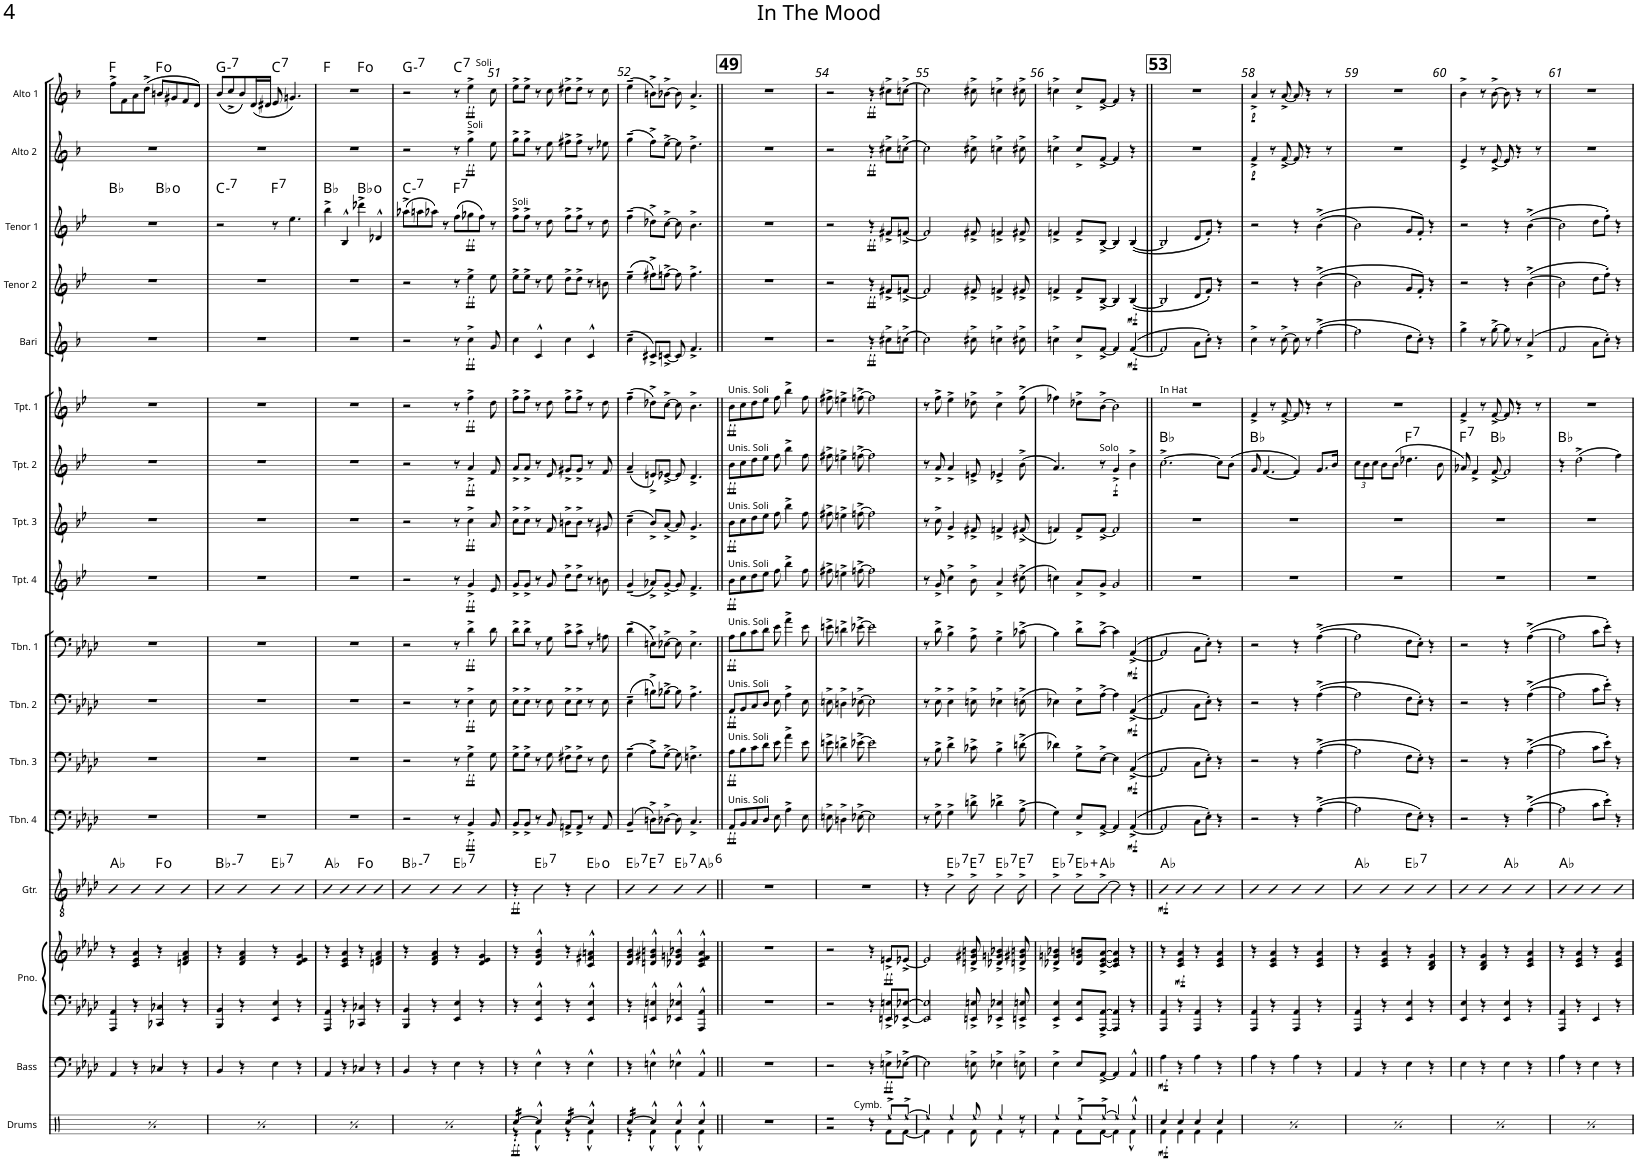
**kern	**dynam	**kern	**dynam	**kern	**kern	**dynam	**kern	**dynam	**harte	**kern	**dynam	**kern	**dynam	**kern	**dynam	**kern	**dynam	**kern	**dynam	**kern	**dynam	**kern	**dynam	**harte	**kern	**dynam	**kern	**dynam	**kern	**dynam	**kern	**dynam	**harte	**kern	**dynam	**kern	**dynam	**harte
*part17	*part17	*part16	*part16	*part15	*part15	*part15	*part14	*part14	*part14	*part13	*part13	*part12	*part12	*part11	*part11	*part10	*part10	*part9	*part9	*part8	*part8	*part7	*part7	*part7	*part6	*part6	*part5	*part5	*part4	*part4	*part3	*part3	*part3	*part2	*part2	*part1	*part1	*part1
*staff18	*staff18	*staff17	*staff17	*staff16	*staff15	*staff15/16	*staff14	*staff14	*	*staff13	*staff13	*staff12	*staff12	*staff11	*staff11	*staff10	*staff10	*staff9	*staff9	*staff8	*staff8	*staff7	*staff7	*	*staff6	*staff6	*staff5	*staff5	*staff4	*staff4	*staff3	*staff3	*	*staff2	*staff2	*staff1	*staff1	*
*I"Drums	*	*I"Bass	*	*I"Piano	*	*	*I"Guitar	*	*	*I"Trombone 4	*	*I"Trombone 3	*	*I"Trombone 2	*	*I"Trombone 1	*	*I"Trumpet 4	*	*I"Trumpet 3	*	*I"Trumpet 2	*	*	*I"Trumpet 1	*	*I"Bari Sax	*	*I"Tenor Sax 2	*	*I"Tenor Sax 1	*	*	*I"Alto Sax 2	*	*I"Alto Sax 1	*	*
*I'Drums	*	*I'Bass	*	*I'Pno.	*	*	*I'Gtr.	*	*	*I'Tbn. 4	*	*I'Tbn. 3	*	*I'Tbn. 2	*	*I'Tbn. 1	*	*I'Tpt. 4	*	*I'Tpt. 3	*	*I'Tpt. 2	*	*	*I'Tpt. 1	*	*I'Bari	*	*I'Tenor 2	*	*I'Tenor 1	*	*	*I'Alto 2	*	*I'Alto 1	*	*
!!LO:PB:g=z
*clefX	*	*clefF4	*	*clefF4	*clefG2	*	*clefGv2	*	*	*clefF4	*	*clefF4	*	*clefF4	*	*clefF4	*	*clefG2	*	*clefG2	*	*clefG2	*	*	*clefG2	*	*clefG2	*	*clefG2	*	*clefG2	*	*	*clefG2	*	*clefG2	*	*
*	*	*Trd7c12	*	*	*	*	*	*	*	*	*	*	*	*	*	*	*	*Trd1c2	*	*Trd1c2	*	*Trd1c2	*	*	*Trd1c2	*	*Trd12c21	*	*Trd8c14	*	*Trd8c14	*	*	*Trd5c9	*	*Trd5c9	*	*
*k[]	*	*k[b-e-a-d-]	*	*k[b-e-a-d-]	*k[b-e-a-d-]	*	*k[b-e-a-d-]	*	*	*k[b-e-a-d-]	*	*k[b-e-a-d-]	*	*k[b-e-a-d-]	*	*k[b-e-a-d-]	*	*k[b-e-]	*	*k[b-e-]	*	*k[b-e-]	*	*	*k[b-e-]	*	*k[b-]	*	*k[b-e-]	*	*k[b-e-]	*	*	*k[b-]	*	*k[b-]	*	*
*M2/2	*	*M2/2	*	*M2/2	*M2/2	*	*M2/2	*	*	*M2/2	*	*M2/2	*	*M2/2	*	*M2/2	*	*M2/2	*	*M2/2	*	*M2/2	*	*	*M2/2	*	*M2/2	*	*M2/2	*	*M2/2	*	*	*M2/2	*	*M2/2	*	*
*met(c|)	*	*met(c|)	*	*met(c|)	*met(c|)	*	*met(c|)	*	*	*met(c|)	*	*met(c|)	*	*met(c|)	*	*met(c|)	*	*met(c|)	*	*met(c|)	*	*met(c|)	*	*	*met(c|)	*	*met(c|)	*	*met(c|)	*	*met(c|)	*	*	*met(c|)	*	*met(c|)	*	*
=47	=47	=47	=47	=47	=47	=47	=47	=47	=47	=47	=47	=47	=47	=47	=47	=47	=47	=47	=47	=47	=47	=47	=47	=47	=47	=47	=47	=47	=47	=47	=47	=47	=47	=47	=47	=47	=47	=47
*^	*	*	*	*	*	*	*	*	*	*	*	*	*	*	*	*	*	*	*	*	*	*	*	*	*	*	*	*	*	*	*^	*	*	*	*	*	*	*
4Rcc/	4Rf\	.	4AA-/	.	4AAA-/ 4AA-/	4r	.	4B-	.	Ab:maj	1r	.	1r	.	1r	.	1r	.	1r	.	1r	.	1r	.	.	1r	.	1r	.	1r	.	1r	2ryy	.	Bb:maj	1r	.	8ff^\L	.	F:maj
.	.	.	.	.	.	.	.	.	.	.	.	.	.	.	.	.	.	.	.	.	.	.	.	.	.	.	.	.	.	.	.	.	.	.	.	.	.	8f\	.	.
4Rcc/	4Rf\	.	4r	.	4r	4c/ 4e-/ 4a-/	.	4B-	.	.	.	.	.	.	.	.	.	.	.	.	.	.	.	.	.	.	.	.	.	.	.	.	.	.	.	.	.	8a\	.	.
.	.	.	.	.	.	.	.	.	.	.	.	.	.	.	.	.	.	.	.	.	.	.	.	.	.	.	.	.	.	.	.	.	.	.	.	.	.	(8dd^\J	.	.
4Rcc/	4Rf\	.	4C-X/	.	4CC-X/ 4C-X/	4r	.	4B-	.	F:dim	.	.	.	.	.	.	.	.	.	.	.	.	.	.	.	.	.	.	.	.	.	.	2ryy	.	Bb:dim	.	.	8bn/L	.	F:dim
.	.	.	.	.	.	.	.	.	.	.	.	.	.	.	.	.	.	.	.	.	.	.	.	.	.	.	.	.	.	.	.	.	.	.	.	.	.	8g#X/	.	.
4Rcc/	4Rf\	.	4r	.	4r	4dn/ 4f/ 4a-/	.	4B-	.	.	.	.	.	.	.	.	.	.	.	.	.	.	.	.	.	.	.	.	.	.	.	.	.	.	.	.	.	8f/	.	.
.	.	.	.	.	.	.	.	.	.	.	.	.	.	.	.	.	.	.	.	.	.	.	.	.	.	.	.	.	.	.	.	.	.	.	.	.	.	8d/J)	.	.
=48	=48	=48	=48	=48	=48	=48	=48	=48	=48	=48	=48	=48	=48	=48	=48	=48	=48	=48	=48	=48	=48	=48	=48	=48	=48	=48	=48	=48	=48	=48	=48	=48	=48	=48	=48	=48	=48	=48	=48	=48
!	!	!	!	!	!	!	!	!	!	!LO:H:kt=7	!	!	!	!	!	!	!	!	!	!	!	!	!	!	!	!	!	!	!	!	!	!	!	!	!LO:H:kt=7	!	!	!	!	!LO:H:kt=7
*	*	*	*	*	*	*	*	*	*	*	*	*	*	*	*	*	*	*	*	*	*	*	*	*	*	*	*	*	*	*	*	*v	*v	*	*	*	*	*	*	*
4Rcc/	4Rf\	.	4BB-/	.	4BBB-/ 4BB-/	4r	.	4B-	.	Bb:min7	1r	.	1r	.	1r	.	1r	.	1r	.	1r	.	1r	.	.	1r	.	1r	.	1r	.	2r	.	C:min7	1r	.	(8b-/L	.	G:min7
.	.	.	.	.	.	.	.	.	.	.	.	.	.	.	.	.	.	.	.	.	.	.	.	.	.	.	.	.	.	.	.	.	.	.	.	.	8cc^/	.	.
4Rcc/	4Rf\	.	4r	.	4r	4d-/ 4f/ 4a-/	.	4B-	.	.	.	.	.	.	.	.	.	.	.	.	.	.	.	.	.	.	.	.	.	.	.	.	.	.	.	.	8b-/)	.	.
.	.	.	.	.	.	.	.	.	.	.	.	.	.	.	.	.	.	.	.	.	.	.	.	.	.	.	.	.	.	.	.	.	.	.	.	.	(16d/L	.	.
.	.	.	.	.	.	.	.	.	.	.	.	.	.	.	.	.	.	.	.	.	.	.	.	.	.	.	.	.	.	.	.	.	.	.	.	.	16d#X/JJ	.	.
!	!	!	!	!	!	!	!	!	!	!LO:H:kt=7	!	!	!	!	!	!	!	!	!	!	!	!	!	!	!	!	!	!	!	!	!	!	!	!LO:H:kt=7	!	!	!	!	!LO:H:kt=7
4Rcc/	4Rf\	.	4E-\	.	4EE-/ 4E-/	4r	.	4B-	.	Eb:7	.	.	.	.	.	.	.	.	.	.	.	.	.	.	.	.	.	.	.	.	.	8r	.	F:7	.	.	8e/	.	C:7
.	.	.	.	.	.	.	.	.	.	.	.	.	.	.	.	.	.	.	.	.	.	.	.	.	.	.	.	.	.	.	.	4.ee-\	.	.	.	.	4.gn/)	.	.
4Rcc/	4Rf\	.	4r	.	4r	4d-/ 4e-/ 4g/	.	4B-	.	.	.	.	.	.	.	.	.	.	.	.	.	.	.	.	.	.	.	.	.	.	.	.	.	.	.	.	.	.	.
=49	=49	=49	=49	=49	=49	=49	=49	=49	=49	=49	=49	=49	=49	=49	=49	=49	=49	=49	=49	=49	=49	=49	=49	=49	=49	=49	=49	=49	=49	=49	=49	=49	=49	=49	=49	=49	=49	=49	=49
*	*	*	*	*	*	*	*	*	*	*	*	*	*	*	*	*	*	*	*	*	*	*	*	*	*	*	*	*	*	*	*	*	*	*	*	*	*^	*	*
4Rcc/	4Rf\	.	4AA-/	.	4AAA-/ 4AA-/	4r	.	4B-	.	Ab:maj	1r	.	1r	.	1r	.	1r	.	1r	.	1r	.	1r	.	.	1r	.	1r	.	1r	.	4bb-^\	.	Bb:maj	1r	.	1r	2ryy	.	F:maj
4Rcc/	4Rf\	.	4r	.	4r	4c/ 4e-/ 4a-/	.	4B-	.	.	.	.	.	.	.	.	.	.	.	.	.	.	.	.	.	.	.	.	.	.	.	4B-^^/	.	.	.	.	.	.	.	.
4Rcc/	4Rf\	.	4C-X/	.	4CC-X/ 4C-X/	4r	.	4B-	.	F:dim	.	.	.	.	.	.	.	.	.	.	.	.	.	.	.	.	.	.	.	.	.	4ddd-X^\	.	Bb:dim	.	.	.	2ryy	.	F:dim
4Rcc/	4Rf\	.	4r	.	4r	4dn/ 4f/ 4a-/	.	4B-	.	.	.	.	.	.	.	.	.	.	.	.	.	.	.	.	.	.	.	.	.	.	.	4d-X^^/	.	.	.	.	.	.	.	.
=50	=50	=50	=50	=50	=50	=50	=50	=50	=50	=50	=50	=50	=50	=50	=50	=50	=50	=50	=50	=50	=50	=50	=50	=50	=50	=50	=50	=50	=50	=50	=50	=50	=50	=50	=50	=50	=50	=50	=50	=50
!	!	!	!	!	!	!	!	!	!	!LO:H:kt=7	!	!	!	!	!	!	!	!	!	!	!	!	!	!	!	!	!	!	!	!	!	!	!	!LO:H:kt=7	!	!	!	!	!	!LO:H:kt=7
*	*	*	*	*	*	*	*	*	*	*	*	*	*	*	*	*	*	*	*	*	*	*	*	*	*	*	*	*	*	*	*	*	*	*	*	*	*v	*v	*	*
4Rcc/	4Rf\	.	4BB-/	.	4BBB-/ 4BB-/	4r	.	4B-	.	Bb:min7	2r	.	2r	.	2r	.	2r	.	2r	.	2r	.	2r	.	.	2r	.	2r	.	2r	.	(8aa-X^\L	.	C:min7	2r	.	2r	.	G:min7
.	.	.	.	.	.	.	.	.	.	.	.	.	.	.	.	.	.	.	.	.	.	.	.	.	.	.	.	.	.	.	.	8aan\	.	.	.	.	.	.	.
4Rcc/	4Rf\	.	4r	.	4r	4d-/ 4f/ 4a-/	.	4B-	.	.	.	.	.	.	.	.	.	.	.	.	.	.	.	.	.	.	.	.	.	.	.	8aa-X\J)	.	.	.	.	.	.	.
.	.	.	.	.	.	.	.	.	.	.	.	.	.	.	.	.	.	.	.	.	.	.	.	.	.	.	.	.	.	.	.	8r	.	.	.	.	.	.	.
!	!	!	!	!	!	!	!	!	!	!LO:H:kt=7	!	!	!	!	!	!	!	!	!	!	!	!	!	!	!	!	!	!	!	!	!	!	!	!LO:H:kt=7	!	!	!	!	!LO:H:kt=7
4Rcc/	4Rf\	.	4E-\	.	4EE-/ 4E-/	4r	.	4B-	.	Eb:7	8r	.	8r	.	8r	.	8r	.	8r	.	8r	.	8r	.	.	8r	.	8r	.	8r	.	(8ff\L	.	F:7	8r	.	8r	.	C:7
!	!	!	!	!	!	!	!	!	!	!	!	!	!	!	!	!	!	!	!	!	!	!	!	!	!	!	!	!	!	!	!	!	!	!	!	!	!LO:TX:a:t=Soli	!	!
!	!	!	!	!	!	!	!	!	!	!	!	!	!	!	!	!	!	!	!	!	!	!	!	!	!	!	!	!	!	!	!	!	!	!	!LO:TX:a:t=Soli	!	!	!	!
!	!	!	!	!	!	!	!	!	!	!	!	!LO:DY:b	!	!LO:DY:b	!	!LO:DY:b	!	!LO:DY:b	!	!LO:DY:b	!	!LO:DY:b	!	!LO:DY:b	!	!	!LO:DY:b	!	!LO:DY:b	!	!LO:DY:b	!	!LO:DY:b	!	!	!LO:DY:b	!	!LO:DY:b	!
.	.	.	.	.	.	.	.	.	.	.	4BB-^/	ff	4G^\	ff	4E-^\	ff	4d-^\	ff	4g^/	ff	4cc^\	ff	4a^/	ff	.	4ff^\	ff	4cc^\	ff	4ee-^\	ff	8gg-X\	ff	.	4gg^\	ff	4ee^\	ff	.
4Rcc/	4Rf\	.	4r	.	4r	4d-/ 4e-/ 4g/	.	4B-	.	.	.	.	.	.	.	.	.	.	.	.	.	.	.	.	.	.	.	.	.	.	.	8ff\J)	.	.	.	.	.	.	.
.	.	.	.	.	.	.	.	.	.	.	8BB-/	.	8G\	.	8E-\	.	8d-\	.	8e-/	.	8a/	.	8f/	.	.	8dd\	.	8g/	.	8ee-\	.	8r	.	.	8ee\	.	8cc\	.	.
=51	=51	=51	=51	=51	=51	=51	=51	=51	=51	=51	=51	=51	=51	=51	=51	=51	=51	=51	=51	=51	=51	=51	=51	=51	=51	=51	=51	=51	=51	=51	=51	=51	=51	=51	=51	=51	=51	=51	=51
!	!	!	!	!	!	!	!	!	!	!	!	!	!	!	!	!	!	!	!	!	!	!	!	!	!	!	!	!	!	!	!	!LO:TX:a:t=Soli	!	!	!	!	!	!	!
!	!	!LO:DY:b	!	!	!	!	!	!	!LO:DY:b	!	!	!	!	!	!	!	!	!	!	!	!	!	!	!	!	!	!	!	!	!	!	!	!	!	!	!	!	!	!
*tremolo	*	*	*	*	*	*	*	*	*	*	*	*	*	*	*	*	*	*	*	*	*	*	*	*	*	*	*	*	*	*	*	*	*	*	*	*	*	*	*
[16Rcc/LL	4r	ff	4r	.	4r	4r	.	4r	ff	.	8BB-^/L	.	8G^\L	.	8E-^\L	.	8d-^\L	.	8g^/L	.	8cc^\L	.	8a^/L	.	.	8ff^\L	.	4cc\	.	8ee-^\L	.	8ff^\L	.	.	8gg^\L	.	8ee^\L	.	.
16Rcc/	.	.	.	.	.	.	.	.	.	.	.	.	.	.	.	.	.	.	.	.	.	.	.	.	.	.	.	.	.	.	.	.	.	.	.	.	.	.	.
16Rcc/	.	.	.	.	.	.	.	.	.	.	8BB-^/J	.	8G^\J	.	8E-^\J	.	8d-^\J	.	8g^/J	.	8cc^\J	.	8a^/J	.	.	8ff^\J	.	.	.	8ee-^\J	.	8ff^\J	.	.	8gg^\J	.	8ee^\J	.	.
16Rcc/JJ	.	.	.	.	.	.	.	.	.	.	.	.	.	.	.	.	.	.	.	.	.	.	.	.	.	.	.	.	.	.	.	.	.	.	.	.	.	.	.
*Xtremolo	*	*	*	*	*	*	*	*	*	*	*	*	*	*	*	*	*	*	*	*	*	*	*	*	*	*	*	*	*	*	*	*	*	*	*	*	*	*	*
!	!	!	!	!	!	!	!	!	!	!LO:H:kt=7	!	!	!	!	!	!	!	!	!	!	!	!	!	!	!	!	!	!	!	!	!	!	!	!	!	!	!	!	!
4Rcc^^/]	4Rf^^\	.	4E-^^\	.	4EE-/^^ 4E-/^^	4d-/^^ 4g/^^ 4b-/^^	.	4B-\	.	Eb:7	8r	.	8r	.	8r	.	8r	.	8r	.	8r	.	8r	.	.	8r	.	4c^^/	.	8r	.	8r	.	.	8r	.	8r	.	.
.	.	.	.	.	.	.	.	.	.	.	8BB-/	.	8G\	.	8E-\	.	8G\	.	8g/	.	8f/	.	8e-/	.	.	8dd\	.	.	.	8ee-\	.	8dd\	.	.	8ee\	.	8cc\	.	.
*tremolo	*	*	*	*	*	*	*	*	*	*	*	*	*	*	*	*	*	*	*	*	*	*	*	*	*	*	*	*	*	*	*	*	*	*	*	*	*	*	*
[16Rcc/LL	4r	.	4r	.	4r	4r	.	4r	.	.	8AAn^/L	.	8F#X^\L	.	8E-^\L	.	8c^\L	.	8dd^\L	.	8bn^\L	.	8g#X^/L	.	.	8ff^\L	.	4cc\	.	8dd^\L	.	8ff^\L	.	.	8ff#X^\L	.	8dd#X^\L	.	.
16Rcc/	.	.	.	.	.	.	.	.	.	.	.	.	.	.	.	.	.	.	.	.	.	.	.	.	.	.	.	.	.	.	.	.	.	.	.	.	.	.	.
16Rcc/	.	.	.	.	.	.	.	.	.	.	8AA^/J	.	8F#^\J	.	8E-^\J	.	8c^\J	.	8dd^\J	.	8b^\J	.	8g#^/J	.	.	8ff^\J	.	.	.	8dd^\J	.	8ff^\J	.	.	8ff#^\J	.	8dd#^\J	.	.
16Rcc/JJ	.	.	.	.	.	.	.	.	.	.	.	.	.	.	.	.	.	.	.	.	.	.	.	.	.	.	.	.	.	.	.	.	.	.	.	.	.	.	.
*Xtremolo	*	*	*	*	*	*	*	*	*	*	*	*	*	*	*	*	*	*	*	*	*	*	*	*	*	*	*	*	*	*	*	*	*	*	*	*	*	*	*
4Rcc^^/]	4Rf^^\	.	4E-^^\	.	4EE-/^^ 4E-/^^	4c/^^ 4f#X/^^ 4an/^^	.	4B-\	.	Eb:dim	8r	.	8r	.	8r	.	8r	.	8r	.	8r	.	8r	.	.	8r	.	4c^^/	.	8r	.	8r	.	.	8r	.	8r	.	.
.	.	.	.	.	.	.	.	.	.	.	8AA/	.	8F#\	.	8E-\	.	8An\	.	8bn\	.	8g#X/	.	8f/	.	.	8dd\	.	.	.	8bn\	.	8dd\	.	.	8ee-X\	.	8cc\	.	.
=52	=52	=52	=52	=52	=52	=52	=52	=52	=52	=52	=52	=52	=52	=52	=52	=52	=52	=52	=52	=52	=52	=52	=52	=52	=52	=52	=52	=52	=52	=52	=52	=52	=52	=52	=52	=52	=52	=52	=52
!	!	!	!	!	!	!	!	!	!	!LO:H:kt=7	!	!	!	!	!	!	!	!	!	!	!	!	!	!	!	!	!	!	!	!	!	!	!	!	!	!	!	!	!
*tremolo	*	*	*	*	*	*	*	*	*	*	*	*	*	*	*	*	*	*	*	*	*	*	*	*	*	*	*	*	*	*	*	*	*	*	*	*	*	*	*
[16Rcc/LL	4r	.	4r	.	4r	4d-/ 4g/ 4b-/	.	4B-	.	Eb:7	(4BB-~/	.	(4G~\	.	(4E-~\	.	(4d-~\	.	(4g~/	.	(4cc~\	.	(4a~/	.	.	(4ff~\	.	(4cc~\	.	(4ee-~\	.	(4ff~\	.	.	(4gg~\	.	(4ee~\	.	.
16Rcc/	.	.	.	.	.	.	.	.	.	.	.	.	.	.	.	.	.	.	.	.	.	.	.	.	.	.	.	.	.	.	.	.	.	.	.	.	.	.	.
16Rcc/	.	.	.	.	.	.	.	.	.	.	.	.	.	.	.	.	.	.	.	.	.	.	.	.	.	.	.	.	.	.	.	.	.	.	.	.	.	.	.
16Rcc/JJ	.	.	.	.	.	.	.	.	.	.	.	.	.	.	.	.	.	.	.	.	.	.	.	.	.	.	.	.	.	.	.	.	.	.	.	.	.	.	.
*Xtremolo	*	*	*	*	*	*	*	*	*	*	*	*	*	*	*	*	*	*	*	*	*	*	*	*	*	*	*	*	*	*	*	*	*	*	*	*	*	*	*
!	!	!	!	!	!	!	!	!	!	!LO:H:kt=7	!	!	!	!	!	!	!	!	!	!	!	!	!	!	!	!	!	!	!	!	!	!	!	!	!	!	!	!	!
4Rcc^^/]	4Rf^^\	.	4En^^\	.	4EEn/^^ 4En/^^	4dn/^^ 4g#X/^^ 4bn/^^	.	4B-	.	E:7	8Dn^\L)	.	8A-^\L)	.	8Bn^\L)	.	8En^\L)	.	8a-X^/L)	.	8b-^/L)	.	8en^/L)	.	.	8dd-X^\L)	.	8c#X^/L)	.	8ff#X^\L)	.	8dd-X^\L)	.	.	8ff^\L)	.	8bn^\L)	.	.
.	.	.	.	.	.	.	.	.	.	.	[8D-X^\J	.	[8G^\J	.	[8B-X^\J	.	[8E-X^\J	.	[8g^/J	.	[8a^/J	.	[8e-X^/J	.	.	[8cc^\J	.	[8cn^/J	.	[8ffn^\J	.	[8cc^\J	.	.	[8ee^\J	.	[8b-X^\J	.	.
!	!	!	!	!	!	!	!	!	!	!LO:H:kt=7	!	!	!	!	!	!	!	!	!	!	!	!	!	!	!	!	!	!	!	!	!	!	!	!	!	!	!	!	!
4Rcc^^/	4Rf^^\	.	4E-X^^\	.	4EE-X/^^ 4E-X/^^	4d-X/^^ 4gn/^^ 4b-X/^^	.	4B-	.	Eb:7	8D-\]	.	8G\]	.	8B-\]	.	8E-\]	.	8g/]	.	8a/]	.	8e-/]	.	.	8cc\]	.	8c/]	.	8ff\]	.	8cc\]	.	.	8ee\]	.	8b-\]	.	.
.	.	.	.	.	.	.	.	.	.	.	4.C^/	.	4.Fn^\	.	4.A-^\	.	4.E-^\	.	4.f^/	.	4.g^/	.	4.d^/	.	.	4.b-^\	.	4.f^/	.	4.ff^\	.	4.b-^\	.	.	4.dd^\	.	4.a^/	.	.
!	!	!	!	!	!	!	!	!	!	!LO:H:kt=6	!	!	!	!	!	!	!	!	!	!	!	!	!	!	!	!	!	!	!	!	!	!	!	!	!	!	!	!	!
4Rcc^^/	4Rf^^\	.	4AA-^^/	.	4AAA-/^^ 4AA-/^^	4c/^^ 4e-/^^ 4f/^^ 4a-/^^	.	4B-	.	Ab:maj6	.	.	.	.	.	.	.	.	.	.	.	.	.	.	.	.	.	.	.	.	.	.	.	.	.	.	.	.	.
!!LO:REH:place=s1:a:B:rj:fs=18:t=49
=53||	=53||	=53||	=53||	=53||	=53||	=53||	=53||	=53||	=53||	=53||	=53||	=53||	=53||	=53||	=53||	=53||	=53||	=53||	=53||	=53||	=53||	=53||	=53||	=53||	=53||	=53||	=53||	=53||	=53||	=53||	=53||	=53||	=53||	=53||	=53||	=53||	=53||	=53||	=53||
!	!	!	!	!	!	!	!	!	!	!	!	!	!	!	!	!	!	!	!	!	!	!	!	!	!	!LO:TX:a:t=Unis. Soli	!	!	!	!	!	!	!	!	!	!	!	!	!
!	!	!	!	!	!	!	!	!	!	!	!	!	!	!	!	!	!	!	!	!	!	!	!LO:TX:a:t=Unis. Soli	!	!	!	!	!	!	!	!	!	!	!	!	!	!	!	!
!	!	!	!	!	!	!	!	!	!	!	!	!	!	!	!	!	!	!	!	!	!LO:TX:a:t=Unis. Soli	!	!	!	!	!	!	!	!	!	!	!	!	!	!	!	!	!	!
!	!	!	!	!	!	!	!	!	!	!	!	!	!	!	!	!	!	!	!LO:TX:a:t=Unis. Soli	!	!	!	!	!	!	!	!	!	!	!	!	!	!	!	!	!	!	!	!
!	!	!	!	!	!	!	!	!	!	!	!	!	!	!	!	!	!LO:TX:a:t=Unis. Soli	!	!	!	!	!	!	!	!	!	!	!	!	!	!	!	!	!	!	!	!	!	!
!	!	!	!	!	!	!	!	!	!	!	!	!	!	!	!LO:TX:a:t=Unis. Soli	!	!	!	!	!	!	!	!	!	!	!	!	!	!	!	!	!	!	!	!	!	!	!	!
!	!	!	!	!	!	!	!	!	!	!	!	!	!LO:TX:a:t=Unis. Soli	!	!	!	!	!	!	!	!	!	!	!	!	!	!	!	!	!	!	!	!	!	!	!	!	!	!
!	!	!	!	!	!	!	!	!	!	!	!LO:TX:a:t=Unis. Soli	!	!	!	!	!	!	!	!	!	!	!	!	!	!	!	!	!	!	!	!	!	!	!	!	!	!	!	!
!	!	!	!	!	!	!	!	!	!	!	!	!LO:DY:b	!	!LO:DY:b	!	!LO:DY:b	!	!LO:DY:b	!	!LO:DY:b	!	!LO:DY:b	!	!LO:DY:b	!	!	!LO:DY:b	!	!	!	!	!	!	!	!	!	!	!	!
*v	*v	*	*	*	*	*	*	*	*	*	*	*	*	*	*	*	*	*	*	*	*	*	*	*	*	*	*	*	*	*	*	*	*	*	*	*	*	*	*
1r	.	1r	.	1r	1r	.	1r	.	.	8AA-/L	ff	8A-\L	ff	8AA-/L	ff	8A-\L	ff	8b-\L	ff	8b-\L	ff	8b-\L	ff	.	8b-\L	ff	1r	.	1r	.	1r	.	.	1r	.	1r	.	.
.	.	.	.	.	.	.	.	.	.	8BB-/	.	8B-\	.	8BB-/	.	8B-\	.	8cc\	.	8cc\	.	8cc\	.	.	8cc\	.	.	.	.	.	.	.	.	.	.	.	.	.
.	.	.	.	.	.	.	.	.	.	8C/	.	8c\	.	8C/	.	8c\	.	8dd\	.	8dd\	.	8dd\	.	.	8dd\	.	.	.	.	.	.	.	.	.	.	.	.	.
.	.	.	.	.	.	.	.	.	.	8D-/J	.	8d-\J	.	8D-/J	.	8d-\J	.	8ee-\J	.	8ee-\J	.	8ee-\J	.	.	8ee-\J	.	.	.	.	.	.	.	.	.	.	.	.	.
.	.	.	.	.	.	.	.	.	.	8E-\	.	8e-\	.	8E-\	.	8e-\	.	8ff\	.	8ff\	.	8ff\	.	.	8ff\	.	.	.	.	.	.	.	.	.	.	.	.	.
.	.	.	.	.	.	.	.	.	.	4A-^\	.	4a-^\	.	4A-^\	.	4a-^\	.	4bb-^\	.	4bb-^\	.	4bb-^\	.	.	4bb-^\	.	.	.	.	.	.	.	.	.	.	.	.	.
.	.	.	.	.	.	.	.	.	.	8E-\	.	8e-\	.	8E-\	.	8e-\	.	8ff\	.	8ff\	.	8ff\	.	.	8ff\	.	.	.	.	.	.	.	.	.	.	.	.	.
=54	=54	=54	=54	=54	=54	=54	=54	=54	=54	=54	=54	=54	=54	=54	=54	=54	=54	=54	=54	=54	=54	=54	=54	=54	=54	=54	=54	=54	=54	=54	=54	=54	=54	=54	=54	=54	=54	=54
*^	*	*	*	*	*	*	*	*	*	*	*	*	*	*	*	*	*	*	*	*	*	*	*	*	*	*	*	*	*	*	*	*	*	*	*	*	*	*
2r	2r	.	2r	.	2r	2r	.	1r	.	.	8En^\	.	8en^\	.	8En^\	.	8en^\	.	8ff#X^\	.	8ff#X^\	.	8ff#X^\	.	.	8ff#X^\	.	2r	.	2r	.	2r	.	.	2r	.	2r	.	.
.	.	.	.	.	.	.	.	.	.	.	4Dn^\	.	4dn^\	.	4Dn^\	.	4dn^\	.	4een^\	.	4een^\	.	4een^\	.	.	4een^\	.	.	.	.	.	.	.	.	.	.	.	.	.
.	.	.	.	.	.	.	.	.	.	.	[8E-X^\	.	[8e-X^\	.	[8E-X^\	.	[8e-X^\	.	[8ffn^\	.	[8ffn^\	.	[8ffn^\	.	.	[8ffn^\	.	.	.	.	.	.	.	.	.	.	.	.	.
!LO:TX:a:t=Cymb.	!	!	!	!	!	!	!	!	!	!	!	!	!	!	!	!	!	!	!	!	!	!	!	!	!	!	!	!	!	!	!	!	!	!	!	!	!	!	!
!	!	!	!	!	!	!	!	!	!	!	!	!	!	!	!	!	!	!	!	!	!	!	!	!	!	!	!	!	!LO:DY:b	!	!LO:DY:b	!	!LO:DY:b	!	!	!LO:DY:b	!	!LO:DY:b	!
4r	4ryy	.	4r	.	4r	4r	.	.	.	.	2E-\]	.	2e-\]	.	2E-\]	.	2e-\]	.	2ff\]	.	2ff\]	.	2ff\]	.	.	2ff\]	.	4r	ff	4r	ff	4r	ff	.	4r	ff	4r	ff	.
!	!	!	!	!LO:DY:b	!	!	!LO:DY:b	!	!	!	!	!	!	!	!	!	!	!	!	!	!	!	!	!	!	!	!	!	!	!	!	!	!	!	!	!	!	!	!
8Ree^/L	8Rf\L	.	8En^\L	ff	8EEn/^ 8En/^L	8en^/L	ff	.	.	.	.	.	.	.	.	.	.	.	.	.	.	.	.	.	.	.	.	8cc#X^\L	.	8f#X^/L	.	8f#X^/L	.	.	8cc#X^\L	.	8cc#X^\L	.	.
[8Ree^/J	[8Rf\J	.	[8E-X^\J	.	[8EE-X/^ [8E-X/^J	[8e-X^/J	.	.	.	.	.	.	.	.	.	.	.	.	.	.	.	.	.	.	.	.	.	[8ccn^\J	.	[8fn^/J	.	[8fn^/J	.	.	[8ccn^\J	.	[8ccn^\J	.	.
=55	=55	=55	=55	=55	=55	=55	=55	=55	=55	=55	=55	=55	=55	=55	=55	=55	=55	=55	=55	=55	=55	=55	=55	=55	=55	=55	=55	=55	=55	=55	=55	=55	=55	=55	=55	=55	=55	=55	=55
4Ree/]	4Rf\]	.	2E-\]	.	2EE-/] 2E-/]	2e-/]	.	4r	.	.	8r	.	8r	.	8r	.	8r	.	8r	.	8r	.	8r	.	.	8r	.	2cc\]	.	2f/]	.	2f/]	.	.	2cc\]	.	2cc\]	.	.
.	.	.	.	.	.	.	.	.	.	.	8G^\	.	8B-^\	.	8E-^\	.	8d-^\	.	8g^/	.	8cc^\	.	8a^/	.	.	8ff^\	.	.	.	.	.	.	.	.	.	.	.	.	.
!	!	!	!	!	!	!	!	!	!	!LO:H:kt=7	!	!	!	!	!	!	!	!	!	!	!	!	!	!	!	!	!	!	!	!	!	!	!	!	!	!	!	!	!
4Ree/	4Rf\	.	.	.	.	.	.	4B-^\	.	Eb:7	4G^\	.	4d-^\	.	4E-^\	.	4B-^\	.	4cc^\	.	4g^/	.	4a^/	.	.	4ee-^\	.	.	.	.	.	.	.	.	.	.	.	.	.
!	!	!	!	!	!	!	!	!	!	!LO:H:kt=7	!	!	!	!	!	!	!	!	!	!	!	!	!	!	!	!	!	!	!	!	!	!	!	!	!	!	!	!	!
8Ree/	8Rf\	.	8En^\	.	8EEn/^ 8En/^	8dn/^ 8g#X/^ 8bn/^	.	8B-^\	.	E:7	8dn^\	.	8c-X^\	.	8En^\	.	8A-^\	.	8b-^\	.	8f#X^/	.	8en^/	.	.	8dd-X^\	.	8cc#X^\	.	8f#X^/	.	8f#X^/	.	.	8cc#X^\	.	8cc#X^\	.	.
!	!	!	!	!	!	!	!	!	!	!LO:H:kt=7	!	!	!	!	!	!	!	!	!	!	!	!	!	!	!	!	!	!	!	!	!	!	!	!	!	!	!	!	!
4Ree/	4Rf\	.	4E-X^\	.	4EE-X/^ 4E-X/^	4d-X/^ 4gn/^ 4b-X/^	.	4B-^\	.	Eb:7	4d-X^\	.	4B-^\	.	4E-X^\	.	4G^\	.	4a^/	.	4fn^/	.	4e-X^/	.	.	4cc^\	.	4ccn^\	.	4fn^/	.	4fn^/	.	.	4ccn^\	.	4ccn^\	.	.
!	!	!	!	!	!	!	!	!	!	!LO:H:kt=7	!	!	!	!	!	!	!	!	!	!	!	!	!	!	!	!	!	!	!	!	!	!	!	!	!	!	!	!	!
8r	8r	.	8En^\	.	8EEn/^ 8En/^	8dn/^ 8g#X/^ 8bn/^	.	8B-^\	.	E:7	(8A-^\	.	(8dn^\	.	(8En^\	.	(8c-X^\	.	(8cc#X^\	.	(8f#X^/	.	(8b-^\	.	.	(8ff^\	.	8cc#X^\	.	8f#X^/	.	8f#X^/	.	.	8cc#X^\	.	8cc#X^\	.	.
=56	=56	=56	=56	=56	=56	=56	=56	=56	=56	=56	=56	=56	=56	=56	=56	=56	=56	=56	=56	=56	=56	=56	=56	=56	=56	=56	=56	=56	=56	=56	=56	=56	=56	=56	=56	=56	=56	=56	=56
!	!	!	!	!	!	!	!	!	!	!LO:H:kt=7	!	!	!	!	!	!	!	!	!	!	!	!	!	!	!	!	!	!	!	!	!	!	!	!	!	!	!	!	!
4Ree/	4Rf\	.	4E-^\	.	4EE-/^ 4E-/^	4d-X/^ 4gn/^ 4b-X/^	.	4B-^\	.	Eb:7	4G\)	.	4d-X\)	.	4E-X\)	.	4B-\)	.	4ccn\)	.	4fn/)	.	4.a/)	.	.	4ff-X\)	.	4ccn^\	.	4fn^/	.	4fn^/	.	.	4ccn^\	.	4ccn^\	.	.
8Ree^/L	8Rf\L	.	8E-/L	.	8EE-/ 8E-/L	8d-/ 8g/ 8bn/L	.	8B-^\L	.	Eb:aug	8E-^/L	.	8G^\L	.	8E-^\L	.	8d-^\L	.	8a^/L	.	8f^/L	.	.	.	.	8dd-X^\L	.	8cc^/L	.	8f^/L	.	8f^/L	.	.	8cc^/L	.	8cc^/L	.	.
!	!	!	!	!	!	!	!	!	!	!	!	!	!	!	!	!	!	!	!	!	!	!	!LO:TX:a:t=Solo	!	!	!	!	!	!	!	!	!	!	!	!	!	!	!	!
[8Ree^/J	[8Rf\J	.	[8AA-^/J	.	[8AAA-/^ [8AA-/^J	[8c/^ [8e-/^ [8a-/^J	.	[8B-^\J	.	Ab:maj	[8AA-^/J	.	[8E-^\J	.	[8A-^\J	.	[8c^\J	.	8g^/J	.	[8f^/J	.	8r	.	.	[8b-^\J	.	[8f^/J	.	[8B-^/J	.	[8B-^/J	.	.	[8f^/J	.	[8f^/J	.	.
!	!	!	!	!	!	!	!	!	!	!	!	!	!	!	!	!	!	!	!	!	!	!	!	!LO:DY:b	!	!	!	!	!	!	!	!	!	!	!	!	!	!	!
4Ree/]	4Rf\]	.	4AA-/]	.	4AAA-/] 4AA-/]	4c/] 4e-/] 4a-/]	.	4B-\]	.	.	4AA-/]	.	4E-\]	.	4A-\]	.	4c\]	.	2g/	.	2f/]	.	4g^/	f	.	2b-\]	.	4f/]	.	4B-/]	.	4B-/]	.	.	4f/]	.	4f/]	.	.
!	!	!	!	!	!	!	!	!	!	!	!	!LO:DY:b	!	!LO:DY:b	!	!LO:DY:b	!	!LO:DY:b	!	!	!	!	!	!	!	!	!	!	!LO:DY:b	!	!LO:DY:b	!	!	!	!	!	!	!	!
4Ree^^/	4Rf^^\	.	4AA-^^/	.	4r	4r	.	4r	.	.	([4AA-^/	mf	([4AA-^/	mf	([4AA-^/	mf	([4AA-^/	mf	.	.	.	.	4b-^\	.	.	.	.	([4f/	mf	([4B-/	mf	([4B-/	.	.	4r	.	4r	.	.
!!LO:REH:place=s1:a:B:rj:fs=18:t=53
=57||	=57||	=57||	=57||	=57||	=57||	=57||	=57||	=57||	=57||	=57||	=57||	=57||	=57||	=57||	=57||	=57||	=57||	=57||	=57||	=57||	=57||	=57||	=57||	=57||	=57||	=57||	=57||	=57||	=57||	=57||	=57||	=57||	=57||	=57||	=57||	=57||	=57||	=57||	=57||
!	!	!	!	!	!	!	!	!	!	!	!	!	!	!	!	!	!	!	!	!	!	!	!	!	!	!LO:TX:a:t=In Hat	!	!	!	!	!	!	!	!	!	!	!	!	!
!	!	!LO:DY:b	!	!LO:DY:b	!	!	!	!	!LO:DY:b	!	!	!	!	!	!	!	!	!	!	!	!	!	!	!	!	!	!	!	!	!	!	!	!	!	!	!	!	!	!
4Rcc/	4Rf\	mf	4A-\	mf	4AAA-/ 4AA-/	4r	.	4B-	mf	Ab:maj	2AA-/]	.	2AA-/]	.	2AA-/]	.	2AA-/]	.	1r	.	1r	.	[2.cc^\	.	Bb:maj	1r	.	2f/]	.	2B-/]	.	2B-/]	.	.	1r	.	1r	.	.
!	!	!	!	!	!	!	!LO:DY:b	!	!	!	!	!	!	!	!	!	!	!	!	!	!	!	!	!	!	!	!	!	!	!	!	!	!	!	!	!	!	!	!
4Rcc/	4Rf\	.	4r	.	4r	4c/ 4e-/ 4a-/	mf	4B-	.	.	.	.	.	.	.	.	.	.	.	.	.	.	.	.	.	.	.	.	.	.	.	.	.	.	.	.	.	.	.
4Rcc/	4Rf\	.	4A-\	.	4AAA-/ 4AA-/	4r	.	4B-	.	.	8C\L	.	8C\L	.	8C\L	.	8C\L	.	.	.	.	.	.	.	.	.	.	8a\L	.	8d/L	.	8d/L	.	.	.	.	.	.	.
.	.	.	.	.	.	.	.	.	.	.	8E-'\J)	.	8E-'\J)	.	8E-'\J)	.	8E-'\J)	.	.	.	.	.	.	.	.	.	.	8cc'\J)	.	8f'/J)	.	8f'/J)	.	.	.	.	.	.	.
4Rcc/	4Rf\	.	4r	.	4r	4c/ 4e-/ 4a-/	.	4B-	.	.	4r	.	4r	.	4r	.	4r	.	.	.	.	.	8cc\L]	.	.	.	.	4r	.	4r	.	4r	.	.	.	.	.	.	.
.	.	.	.	.	.	.	.	.	.	.	.	.	.	.	.	.	.	.	.	.	.	.	(8b-\J	.	.	.	.	.	.	.	.	.	.	.	.	.	.	.	.
=58	=58	=58	=58	=58	=58	=58	=58	=58	=58	=58	=58	=58	=58	=58	=58	=58	=58	=58	=58	=58	=58	=58	=58	=58	=58	=58	=58	=58	=58	=58	=58	=58	=58	=58	=58	=58	=58	=58	=58
!	!	!LO:DY:b	!	!	!	!	!	!	!	!	!	!	!	!	!	!	!	!	!	!	!	!	!	!	!	!	!	!	!	!	!	!	!	!	!	!LO:DY:b	!	!LO:DY:b	!
4Rcc/	4Rf\	mf	4A-\	.	4AAA-/ 4AA-/	4r	.	4B-	.	.	2r	.	2r	.	2r	.	2r	.	1r	.	1r	.	8g/	.	Bb:maj	4f^/	.	4cc^\	.	2r	.	2r	.	.	4f^/	p	4a^/	p	.
.	.	.	.	.	.	.	.	.	.	.	.	.	.	.	.	.	.	.	.	.	.	.	[4.f/	.	.	.	.	.	.	.	.	.	.	.	.	.	.	.	.
4Rcc/	4Rf\	.	4r	.	4r	4c/ 4e-/ 4a-/	.	4B-	.	.	.	.	.	.	.	.	.	.	.	.	.	.	.	.	.	8r	.	8r	.	.	.	.	.	.	8r	.	8r	.	.
.	.	.	.	.	.	.	.	.	.	.	.	.	.	.	.	.	.	.	.	.	.	.	.	.	.	[8f^/	.	[8cc^\	.	.	.	.	.	.	[8f^/	.	[8a^/	.	.
4Rcc/	4Rf\	.	4A-\	.	4AAA-/ 4AA-/	4r	.	4B-	.	.	4r	.	4r	.	4r	.	4r	.	.	.	.	.	4f/])	.	.	8f/]	.	8cc\]	.	4r	.	4r	.	.	8f/]	.	8a/]	.	.
.	.	.	.	.	.	.	.	.	.	.	.	.	.	.	.	.	.	.	.	.	.	.	.	.	.	4r	.	8r	.	.	.	.	.	.	4r	.	4r	.	.
4Rcc/	4Rf\	.	4r	.	4r	4c/ 4e-/ 4a-/	.	4B-	.	.	([4A-^\	.	([4A-^\	.	([4A-^\	.	([4A-^\	.	.	.	.	.	8.g/L	.	.	.	.	([4ff^\	.	([4b-^\	.	([4b-^\	.	.	.	.	.	.	.
.	.	.	.	.	.	.	.	.	.	.	.	.	.	.	.	.	.	.	.	.	.	.	.	.	.	8r	.	.	.	.	.	.	.	.	8r	.	8r	.	.
.	.	.	.	.	.	.	.	.	.	.	.	.	.	.	.	.	.	.	.	.	.	.	16b-/Jk	.	.	.	.	.	.	.	.	.	.	.	.	.	.	.	.
=59	=59	=59	=59	=59	=59	=59	=59	=59	=59	=59	=59	=59	=59	=59	=59	=59	=59	=59	=59	=59	=59	=59	=59	=59	=59	=59	=59	=59	=59	=59	=59	=59	=59	=59	=59	=59	=59	=59	=59
*	*	*	*	*	*	*	*	*	*	*	*	*	*	*	*	*	*	*	*	*	*	*	*Xbrackettup	*	*	*	*	*	*	*	*	*	*	*	*	*	*	*	*
!	!	!LO:DY:b	!	!	!	!	!	!	!	!	!	!	!	!	!	!	!	!	!	!	!	!	!	!	!	!	!	!	!	!	!	!	!	!	!	!	!	!	!
4Rcc/	4Rf\	mf	4AA-/	.	4AAA-/ 4AA-/	4r	.	4B-	.	Ab:maj	2A-\]	.	2A-\]	.	2A-\]	.	2A-\]	.	1r	.	1r	.	12cc\L	.	.	1r	.	2ff\]	.	2b-\]	.	2b-\]	.	.	1r	.	1r	.	.
.	.	.	.	.	.	.	.	.	.	.	.	.	.	.	.	.	.	.	.	.	.	.	12b-\	.	.	.	.	.	.	.	.	.	.	.	.	.	.	.	.
.	.	.	.	.	.	.	.	.	.	.	.	.	.	.	.	.	.	.	.	.	.	.	12cc\J	.	.	.	.	.	.	.	.	.	.	.	.	.	.	.	.
4Rcc/	4Rf\	.	4r	.	4r	4c/ 4e-/ 4a-/	.	4B-	.	.	.	.	.	.	.	.	.	.	.	.	.	.	8b-\L	.	.	.	.	.	.	.	.	.	.	.	.	.	.	.	.
.	.	.	.	.	.	.	.	.	.	.	.	.	.	.	.	.	.	.	.	.	.	.	(8b-\J	.	.	.	.	.	.	.	.	.	.	.	.	.	.	.	.
!	!	!	!	!	!	!	!	!	!	!LO:H:kt=7	!	!	!	!	!	!	!	!	!	!	!	!	!	!	!LO:H:kt=7	!	!	!	!	!	!	!	!	!	!	!	!	!	!
4Rcc/	4Rf\	.	4E-\	.	4EE-/ 4E-/	4r	.	4B-	.	Eb:7	8F\L	.	8F\L	.	8F\L	.	8F\L	.	.	.	.	.	4.dd-X\	.	F:7	.	.	8dd\L	.	8g/L	.	8g/L	.	.	.	.	.	.	.
.	.	.	.	.	.	.	.	.	.	.	8E-'\J)	.	8E-'\J)	.	8E-'\J)	.	8E-'\J)	.	.	.	.	.	.	.	.	.	.	8cc'\J)	.	8f'/J)	.	8f'/J)	.	.	.	.	.	.	.
4Rcc/	4Rf\	.	4r	.	4r	4B-/ 4d-/ 4g/	.	4B-	.	.	4r	.	4r	.	4r	.	4r	.	.	.	.	.	.	.	.	.	.	4r	.	4r	.	4r	.	.	.	.	.	.	.
.	.	.	.	.	.	.	.	.	.	.	.	.	.	.	.	.	.	.	.	.	.	.	8b-\	.	.	.	.	.	.	.	.	.	.	.	.	.	.	.	.
=60	=60	=60	=60	=60	=60	=60	=60	=60	=60	=60	=60	=60	=60	=60	=60	=60	=60	=60	=60	=60	=60	=60	=60	=60	=60	=60	=60	=60	=60	=60	=60	=60	=60	=60	=60	=60	=60	=60	=60
!	!	!LO:DY:b	!	!	!	!	!	!	!	!	!	!	!	!	!	!	!	!	!	!	!	!	!	!	!LO:H:kt=7	!	!	!	!	!	!	!	!	!	!	!	!	!	!
4Rcc/	4Rf\	mf	4E-\	.	4EE-/ 4E-/	4r	.	4B-	.	.	2r	.	2r	.	2r	.	2r	.	1r	.	1r	.	8a-X/)	.	F:7	4f^/	.	4gg^\	.	2r	.	2r	.	.	4e^/	.	4b-^\	.	.
.	.	.	.	.	.	.	.	.	.	.	.	.	.	.	.	.	.	.	.	.	.	.	4f^/	.	.	.	.	.	.	.	.	.	.	.	.	.	.	.	.
4Rcc/	4Rf\	.	4r	.	4r	4B-/ 4d-/ 4g/	.	4B-	.	.	.	.	.	.	.	.	.	.	.	.	.	.	.	.	.	8r	.	8r	.	.	.	.	.	.	8r	.	8r	.	.
.	.	.	.	.	.	.	.	.	.	.	.	.	.	.	.	.	.	.	.	.	.	.	[8f^/	.	Bb:maj	[8f^/	.	[8gg^\	.	.	.	.	.	.	[8e^/	.	[8b-^\	.	.
4Rcc/	4Rf\	.	4E-\	.	4EE-/ 4E-/	4r	.	4B-	.	Ab:maj	4r	.	4r	.	4r	.	4r	.	.	.	.	.	2f/]	.	.	8f/]	.	8gg\]	.	4r	.	4r	.	.	8e/]	.	8b-\]	.	.
.	.	.	.	.	.	.	.	.	.	.	.	.	.	.	.	.	.	.	.	.	.	.	.	.	.	4r	.	8r	.	.	.	.	.	.	4r	.	4r	.	.
4Rcc/	4Rf\	.	4r	.	4r	4c/ 4e-/ 4a-/	.	4B-	.	.	([4A-^\	.	([4A-^\	.	([4A-^\	.	([4A-^\	.	.	.	.	.	.	.	.	.	.	(4a^/	.	([4b-^\	.	([4b-^\	.	.	.	.	.	.	.
.	.	.	.	.	.	.	.	.	.	.	.	.	.	.	.	.	.	.	.	.	.	.	.	.	.	8r	.	.	.	.	.	.	.	.	8r	.	8r	.	.
=61	=61	=61	=61	=61	=61	=61	=61	=61	=61	=61	=61	=61	=61	=61	=61	=61	=61	=61	=61	=61	=61	=61	=61	=61	=61	=61	=61	=61	=61	=61	=61	=61	=61	=61	=61	=61	=61	=61	=61
!	!	!LO:DY:b	!	!	!	!	!	!	!	!	!	!	!	!	!	!	!	!	!	!	!	!	!	!	!	!	!	!	!	!	!	!	!	!	!	!	!	!	!
4Rcc/	4Rf\	mf	4A-\	.	4AAA-/ 4AA-/	4r	.	4B-	.	Ab:maj	2A-\]	.	2A-\]	.	2A-\]	.	2A-\]	.	1r	.	1r	.	4r	.	Bb:maj	1r	.	2f/	.	2b-\]	.	2b-\]	.	.	1r	.	1r	.	.
4Rcc/	4Rf\	.	4r	.	4r	4c/ 4e-/ 4a-/	.	4B-	.	.	.	.	.	.	.	.	.	.	.	.	.	.	(2dd^\	.	.	.	.	.	.	.	.	.	.	.	.	.	.	.	.
4Rcc/	4Rf\	.	4E-\	.	4EE-/	4r	.	4B-	.	.	8c\L	.	8c\L	.	8c\L	.	8c\L	.	.	.	.	.	.	.	.	.	.	8a\L	.	8dd\L	.	8dd\L	.	.	.	.	.	.	.
.	.	.	.	.	.	.	.	.	.	.	8e-'\J)	.	8e-'\J)	.	8e-'\J)	.	8e-'\J)	.	.	.	.	.	.	.	.	.	.	8cc'\J)	.	8ff'\J)	.	8ff'\J)	.	.	.	.	.	.	.
4Rcc/	4Rf\	.	4r	.	4r	4c/ 4e-/ 4a-/	.	4B-	.	.	4r	.	4r	.	4r	.	4r	.	.	.	.	.	4ff\)	.	.	.	.	4r	.	4r	.	4r	.	.	.	.	.	.	.
*v	*v	*	*	*	*	*	*	*	*	*	*	*	*	*	*	*	*	*	*	*	*	*	*	*	*	*	*	*	*	*	*	*	*	*	*	*	*	*	*
=	=	=	=	=	=	=	=	=	=	=	=	=	=	=	=	=	=	=	=	=	=	=	=	=	=	=	=	=	=	=	=	=	=	=	=	=	=	=
*-	*-	*-	*-	*-	*-	*-	*-	*-	*-	*-	*-	*-	*-	*-	*-	*-	*-	*-	*-	*-	*-	*-	*-	*-	*-	*-	*-	*-	*-	*-	*-	*-	*-	*-	*-	*-	*-	*-
